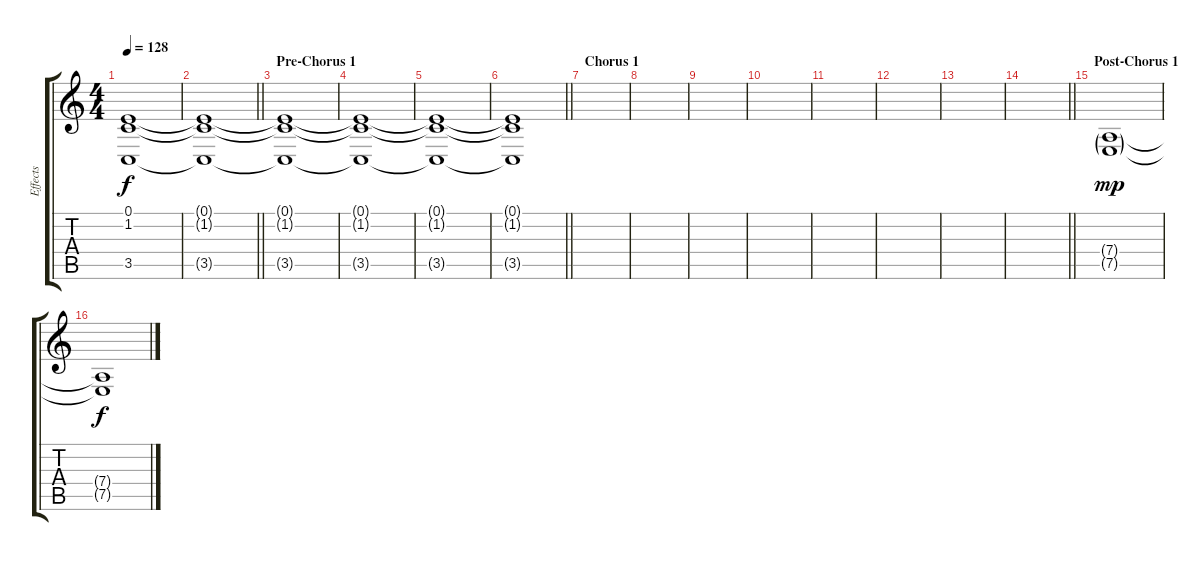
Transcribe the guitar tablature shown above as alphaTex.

\track ("Effects" "Effects") {instrument drawbarorgan}
\staff {score tabs}
\tuning (E4 B3 G3 D3 A2 E2) {hide}
\ts (4 4)
\tempo 128
\clef g2
\ks c
(0.1{t} 1.2{t} 3.5{t}).1{dy f} |
\barLineRight lightlight
(0.1{t} 1.2{t} 3.5{t}).1 |
\section ("" "Pre-Chorus 1")
(0.1{t} 1.2{t} 3.5{t}).1 |
(0.1{t} 1.2{t} 3.5{t}).1 |
(0.1{t} 1.2{t} 3.5{t}).1 |
\barLineRight lightlight
(0.1{t} 1.2{t} 3.5{t}).1 |
\section ("" "Chorus 1")
|
|
|
|
|
|
|
\barLineRight lightlight
|
\section ("" "Post-Chorus 1")
(7.4{g} 7.5{g}).1{dy mp} |
(7.4{t} 7.5{t}).1{dy f}
